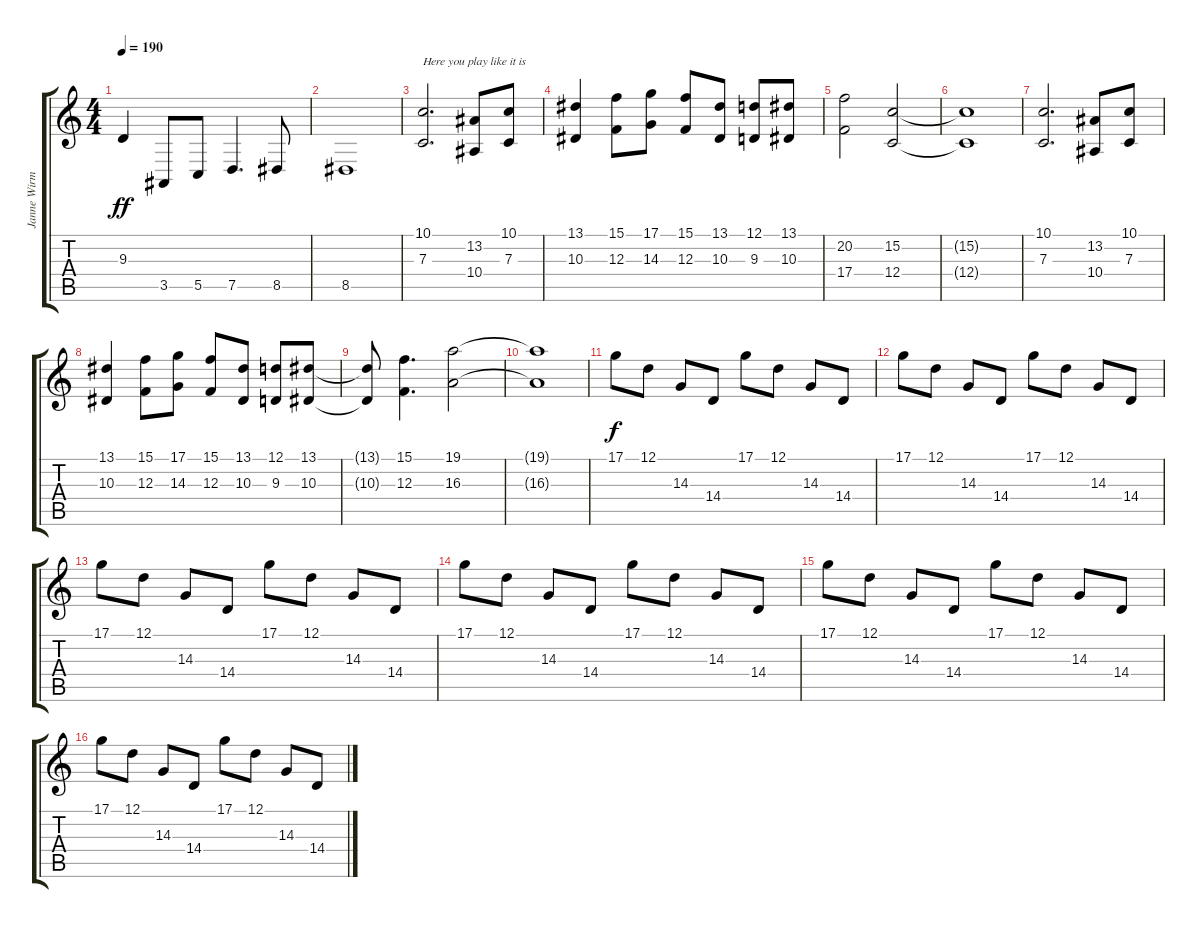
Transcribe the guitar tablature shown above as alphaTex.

\track ("Janne Wirmen" "Janne Wirm") {instrument pad1newage}
\staff {score tabs}
\tuning (D4 A3 F3 C3 G2 D2) {hide}
\ts (4 4)
\tempo 190
\clef g2
\ks c
9.3.4{dy ff} 3.5.8 5.5.8 7.5.4{d} 8.5.8 |
8.5.1 |
(10.1 7.3).2{d txt "Here you play like it is"} (13.2 10.4).8 (10.1 7.3).8 |
(13.1 10.3).4 (15.1 12.3).8 (17.1 14.3).8 (15.1 12.3).8 (13.1 10.3).8 (12.1 9.3).8 (13.1 10.3).8 |
(20.2 17.4).2 (15.2 12.4).2 |
(15.2{t} 12.4{t}).1 |
(10.1 7.3).2{d} (13.2 10.4).8 (10.1 7.3).8 |
(13.1 10.3).4 (15.1 12.3).8 (17.1 14.3).8 (15.1 12.3).8 (13.1 10.3).8 (12.1 9.3).8 (13.1 10.3).8 |
(13.1{t} 10.3{t}).8 (15.1 12.3).4{d} (19.1 16.3).2 |
(19.1{t} 16.3{t}).1 |
17.1.8{dy f volume 15 balance 8 instrument pad1newage} 12.1.8 14.3.8 14.4.8 17.1.8 12.1.8 14.3.8 14.4.8 |
17.1.8 12.1.8 14.3.8 14.4.8 17.1.8 12.1.8 14.3.8 14.4.8 |
17.1.8 12.1.8 14.3.8 14.4.8 17.1.8 12.1.8 14.3.8 14.4.8 |
17.1.8 12.1.8 14.3.8 14.4.8 17.1.8 12.1.8 14.3.8 14.4.8 |
17.1.8 12.1.8 14.3.8 14.4.8 17.1.8 12.1.8 14.3.8 14.4.8 |
17.1.8 12.1.8 14.3.8 14.4.8 17.1.8 12.1.8 14.3.8 14.4.8
